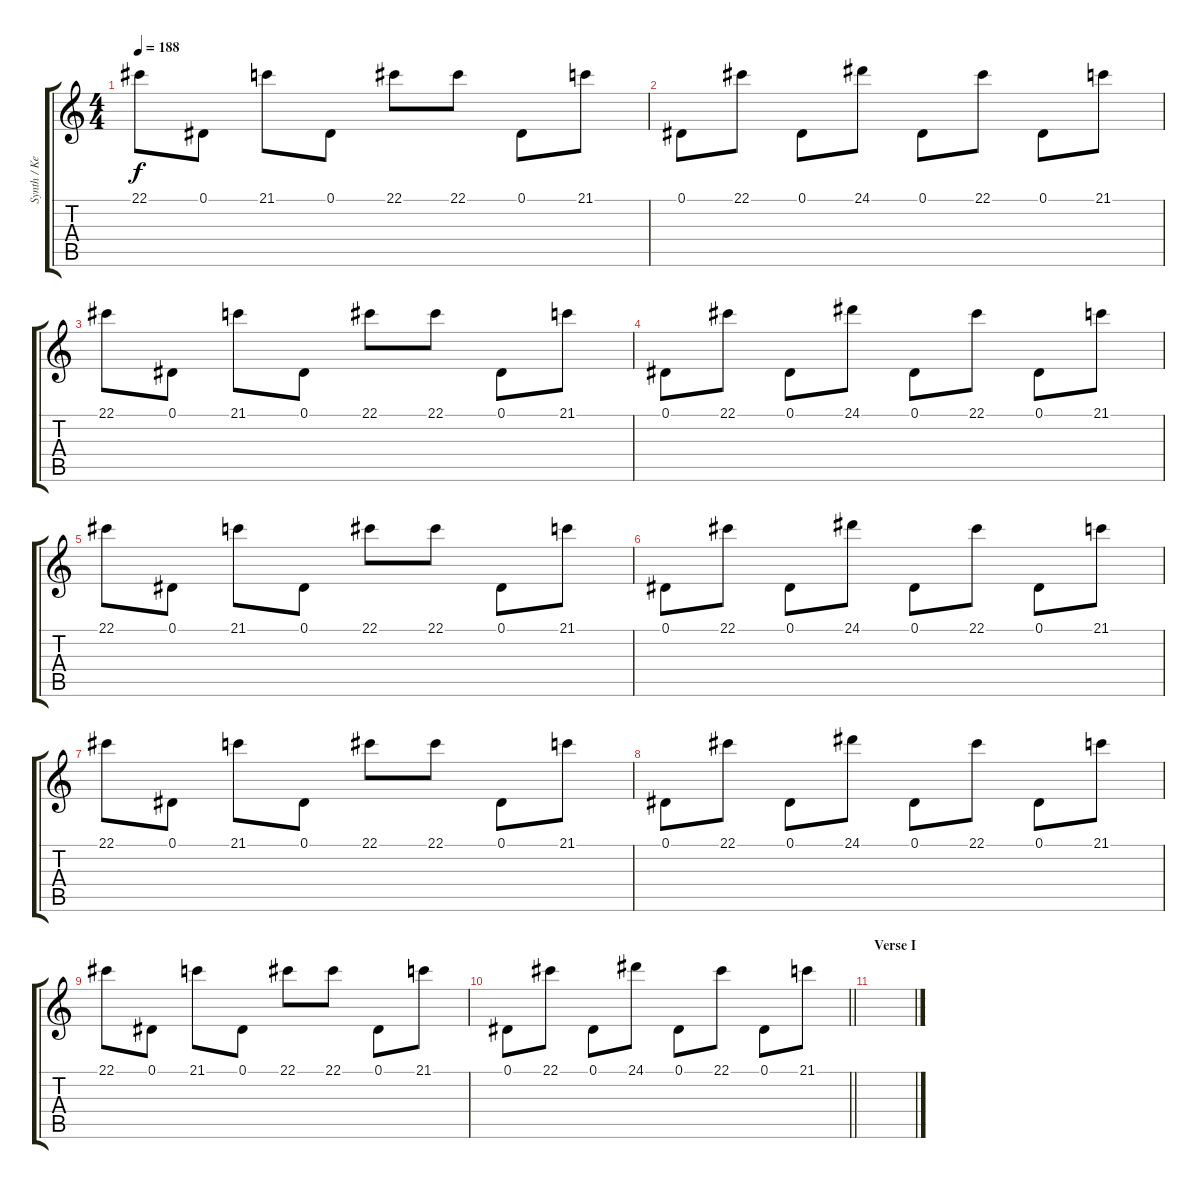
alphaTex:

\track ("Synth / Keyboard I" "Synth / Ke") {instrument lead1square}
\staff {score tabs}
\tuning (Eb4 Bb3 Gb3 Db3 Ab2 Db2) {hide}
\ts (4 4)
\tempo 188
\clef g2
\ks c
22.1.8{dy f} 0.1.8 21.1.8 0.1.8 22.1.8 22.1.8 0.1.8 21.1.8 |
0.1.8 22.1.8 0.1.8 24.1.8 0.1.8 22.1.8 0.1.8 21.1.8 |
22.1.8 0.1.8 21.1.8 0.1.8 22.1.8 22.1.8 0.1.8 21.1.8 |
0.1.8 22.1.8 0.1.8 24.1.8 0.1.8 22.1.8 0.1.8 21.1.8 |
22.1.8 0.1.8 21.1.8 0.1.8 22.1.8 22.1.8 0.1.8 21.1.8 |
0.1.8 22.1.8 0.1.8 24.1.8 0.1.8 22.1.8 0.1.8 21.1.8 |
22.1.8 0.1.8 21.1.8 0.1.8 22.1.8 22.1.8 0.1.8 21.1.8 |
0.1.8 22.1.8 0.1.8 24.1.8 0.1.8 22.1.8 0.1.8 21.1.8 |
22.1.8 0.1.8 21.1.8 0.1.8 22.1.8 22.1.8 0.1.8 21.1.8 |
\barLineRight lightlight
0.1.8 22.1.8 0.1.8 24.1.8 0.1.8 22.1.8 0.1.8 21.1.8 |
\section ("" "Verse I")
